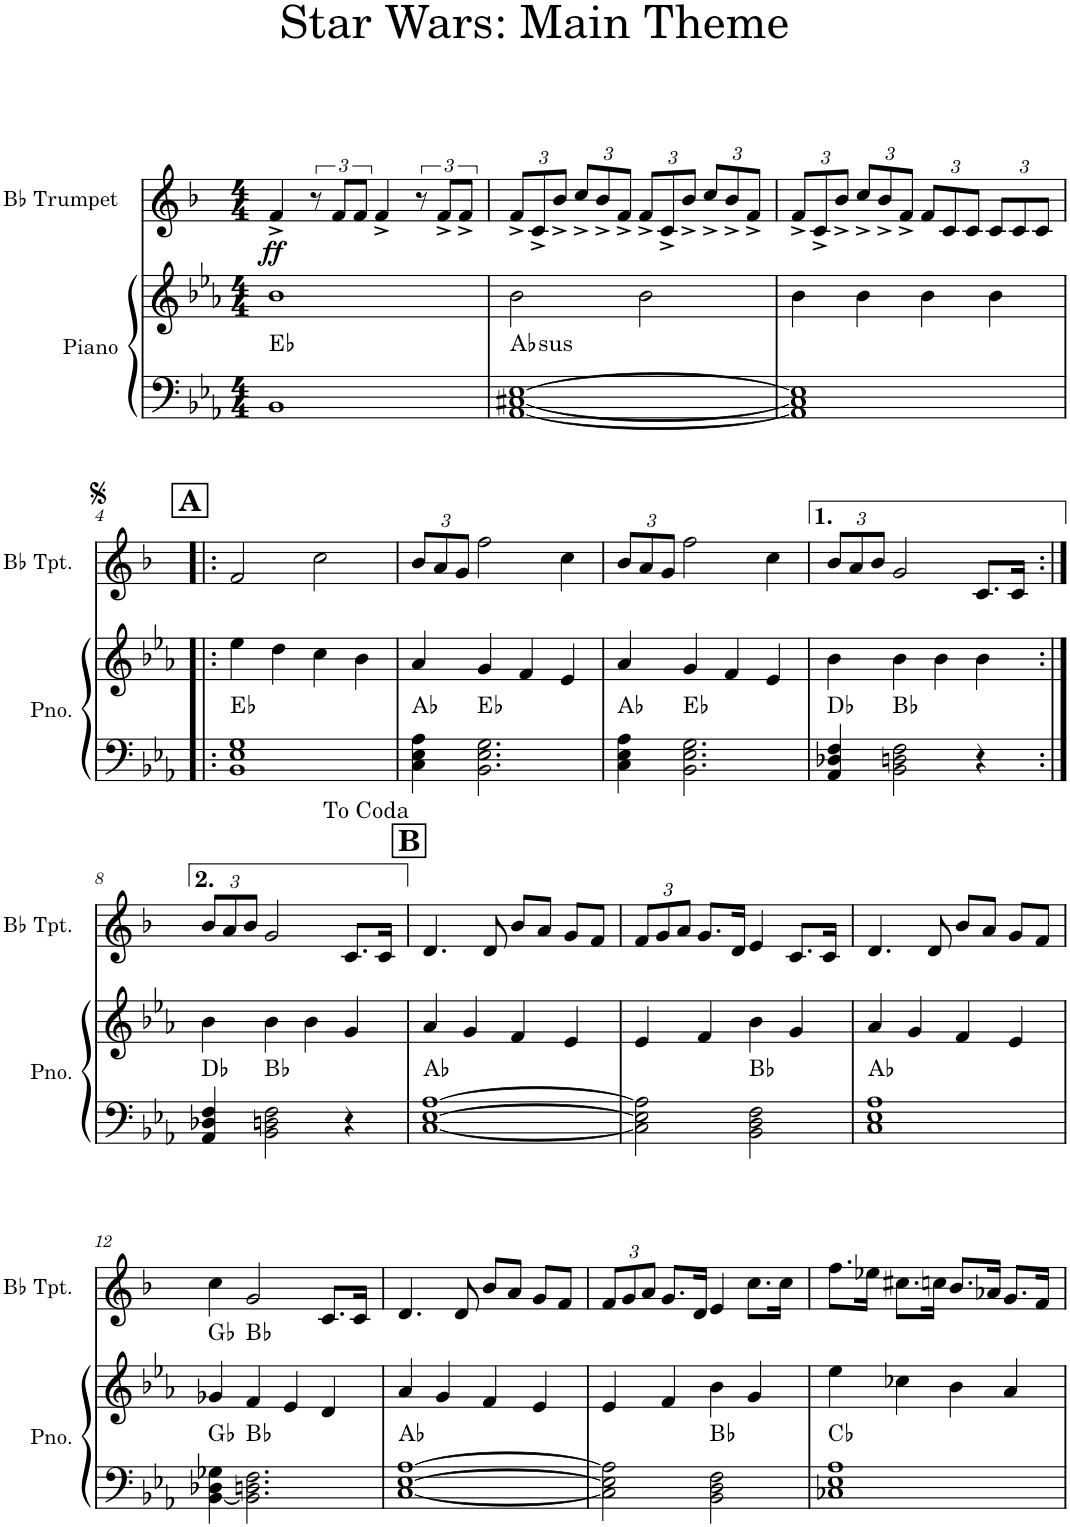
**kern	**kern	**harte	**kern	**dynam
*part2	*part2	*part2	*part1	*part1
*staff3	*staff2	*	*staff1	*staff1
*I"Piano	*	*	*I"Bb Trumpet	*
*I'Pno.	*	*	*I'Bb Tpt.	*
*clefF4	*clefG2	*	*clefG2	*
*	*	*	*Trd1c2	*
*k[b-e-a-]	*k[b-e-a-]	*	*k[b-]	*
*M4/4	*M4/4	*	*M4/4	*
=1	=1	=1	=1	=1
!	!	!	!	!LO:DY:b
1BB-	1b-	Eb:maj	4f^/	ff
.	.	.	12r	.
.	.	.	12f/L	.
.	.	.	12f/J	.
.	.	.	4f^/	.
.	.	.	12r	.
.	.	.	12f^/L	.
.	.	.	12f^/J	.
=2	=2	=2	=2	=2
*	*	*	*Xbrackettup	*
!	!	!LO:H:kt=sus	!	!
[1AA- [1C#X [1E-	2b-\	Ab:sus4	12f^/L	.
.	.	.	12c^/	.
.	.	.	12b-^/J	.
.	.	.	12cc^/L	.
.	.	.	12b-^/	.
.	.	.	12f^/J	.
.	2b-\	.	12f^/L	.
.	.	.	12c^/	.
.	.	.	12b-^/J	.
.	.	.	12cc^/L	.
.	.	.	12b-^/	.
.	.	.	12f^/J	.
=3	=3	=3	=3	=3
1AA-] 1C#] 1E-]	4b-\	.	12f^/L	.
.	.	.	12c^/	.
.	.	.	12b-^/J	.
.	4b-\	.	12cc^/L	.
.	.	.	12b-^/	.
.	.	.	12f^/J	.
.	4b-\	.	12f/L	.
.	.	.	12c/	.
.	.	.	12c/J	.
.	4b-\	.	12c/L	.
.	.	.	12c/	.
.	.	.	12c/J	.
!!LO:LB:g=z
!!LO:REH:place=s1:a:B:cj:fs=14:t=A
=4!|:	=4!|:	=4!|:	=4!|:	=4!|:
1BB- 1E- 1G	4ee-\	Eb:maj	2f/	.
.	4dd\	.	.	.
.	4cc\	.	2cc\	.
.	4b-\	.	.	.
=5	=5	=5	=5	=5
4C\ 4E-\ 4A-\	4a-/	Ab:maj	12b-/L	.
.	.	.	12a/	.
.	.	.	12g/J	.
2.BB-\ 2.E-\ 2.G\	4g/	Eb:maj	2ff\	.
.	4f/	.	.	.
.	4e-/	.	4cc\	.
=6	=6	=6	=6	=6
4C\ 4E-\ 4A-\	4a-/	Ab:maj	12b-/L	.
.	.	.	12a/	.
.	.	.	12g/J	.
2.BB-\ 2.E-\ 2.G\	4g/	Eb:maj	2ff\	.
.	4f/	.	.	.
.	4e-/	.	4cc\	.
=7	=7	=7	=7	=7
4AA-/ 4D-X/ 4F/	4b-\	Db:maj	12b-/L	.
.	.	.	12a/	.
.	.	.	12b-/J	.
2BB-\ 2Dn\ 2F\	4b-\	Bb:maj	2g/	.
.	4b-\	.	.	.
4r	4b-\	.	8.c/L	.
.	.	.	16c/Jk	.
!!LO:LB:g=z
=8:|!	=8:|!	=8:|!	=8:|!	=8:|!
4AA-/ 4D-X/ 4F/	4b-\	Db:maj	12b-/L	.
.	.	.	12a/	.
.	.	.	12b-/J	.
2BB-\ 2Dn\ 2F\	4b-\	Bb:maj	2g/	.
.	4b-\	.	.	.
4r	4g/	.	8.c/L	.
.	.	.	16c/Jk	.
!!LO:REH:place=s1:a:B:cj:fs=14:t=B
=9	=9	=9	=9	=9
[1C [1E- [1A-	4a-/	Ab:maj	4.d/	.
.	4g/	.	.	.
.	.	.	8d/	.
.	4f/	.	8b-/L	.
.	.	.	8a/J	.
.	4e-/	.	8g/L	.
.	.	.	8f/J	.
=10	=10	=10	=10	=10
2C\] 2E-\] 2A-\]	4e-/	.	12f/L	.
.	.	.	12g/	.
.	.	.	12a/J	.
.	4f/	.	8.g/L	.
.	.	.	16d/Jk	.
2BB-\ 2D\ 2F\	4b-\	Bb:maj	4e/	.
.	4g/	.	8.c/L	.
.	.	.	16c/Jk	.
=11	=11	=11	=11	=11
1C 1E- 1A-	4a-/	Ab:maj	4.d/	.
.	4g/	.	.	.
.	.	.	8d/	.
.	4f/	.	8b-/L	.
.	.	.	8a/J	.
.	4e-/	.	8g/L	.
.	.	.	8f/J	.
!!LO:LB:g=z
=12	=12	=12	=12	=12
[4BB-\ 4D-X\ 4G-X\	4g-X/	Gb:maj Gb:maj	4cc\	.
2.BB-\] 2.Dn\ 2.F\	4f/	Bb:maj Bb:maj	2g/	.
.	4e-/	.	.	.
.	4d/	.	8.c/L	.
.	.	.	16c/Jk	.
=13	=13	=13	=13	=13
[1C [1E- [1A-	4a-/	Ab:maj	4.d/	.
.	4g/	.	.	.
.	.	.	8d/	.
.	4f/	.	8b-/L	.
.	.	.	8a/J	.
.	4e-/	.	8g/L	.
.	.	.	8f/J	.
=14	=14	=14	=14	=14
2C\] 2E-\] 2A-\]	4e-/	.	12f/L	.
.	.	.	12g/	.
.	.	.	12a/J	.
.	4f/	.	8.g/L	.
.	.	.	16d/Jk	.
2BB-\ 2D\ 2F\	4b-\	Bb:maj	4e/	.
.	4g/	.	8.cc\L	.
.	.	.	16cc\Jk	.
=15	=15	=15	=15	=15
1C-X 1E- 1A-	4ee-\	Cb:maj	8.ff\L	.
.	.	.	16ee-X\Jk	.
.	4cc-X\	.	8.cc#X\L	.
.	.	.	16ccn\Jk	.
.	4b-\	.	8.b-/L	.
.	.	.	16a-X/Jk	.
.	4a-/	.	8.g/L	.
.	.	.	16f/Jk	.
=	=	=	=	=
*-	*-	*-	*-	*-
